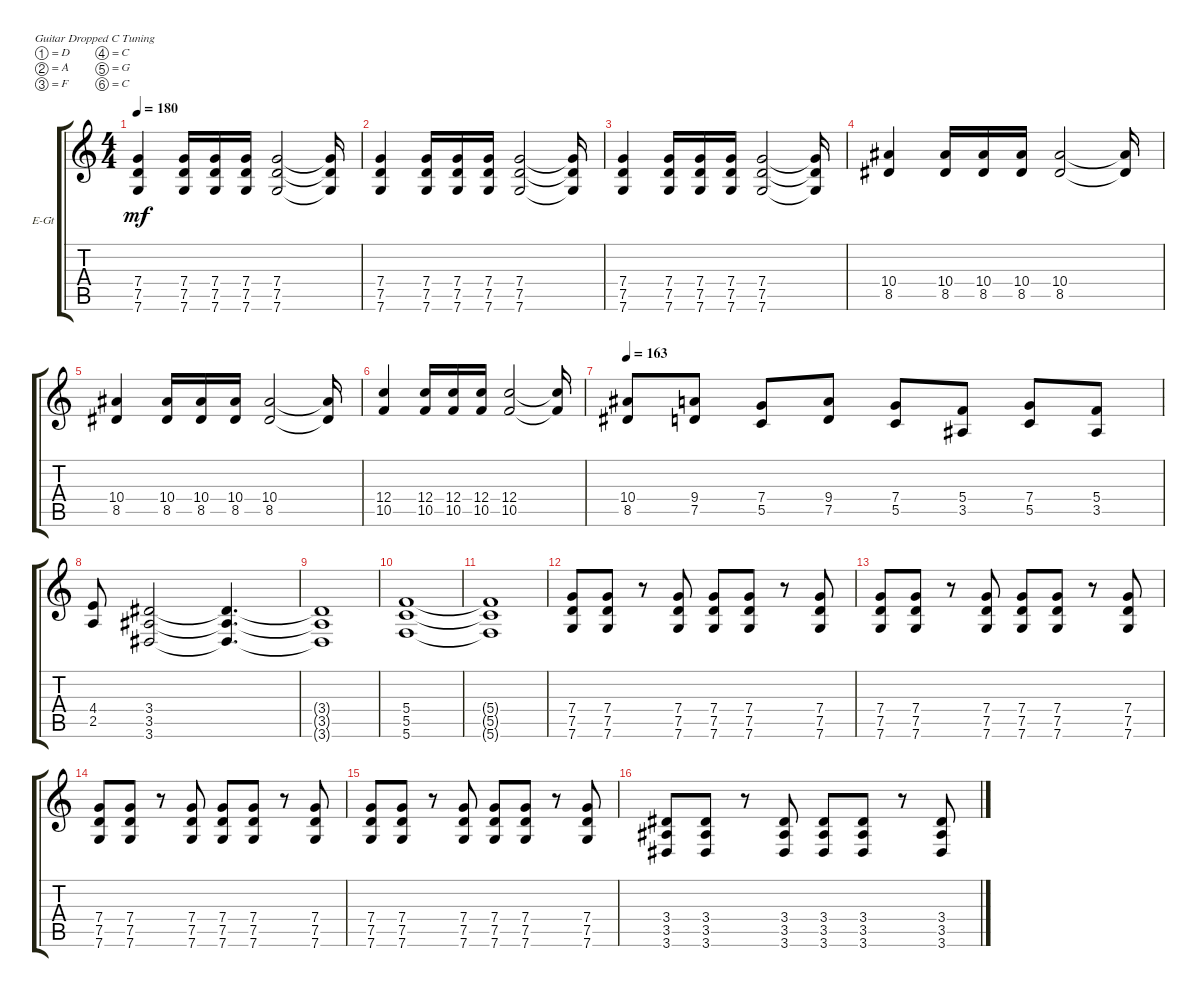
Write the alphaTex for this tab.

\defaultSystemsLayout 4
\bracketExtendMode groupsimilarinstruments
\firstSystemTrackNameOrientation horizontal
\otherSystemsTrackNameOrientation horizontal
\track ("Matt Tuck" "E-Gt") {instrument distortionguitar}
\staff {score tabs}
\tuning (D4 A3 F3 C3 G2 C2)
\ts (4 4)
\tempo 180
\clef g2
\ks c
(7.6 7.5 7.4).4{dy mf} (7.6 7.5 7.4).16 (7.6 7.5 7.4).16 (7.6 7.5 7.4).16 (7.6 7.5 7.4).2 (7.6{t} 7.5{t} 7.4{t}).16 |
(7.6 7.5 7.4).4 (7.6 7.5 7.4).16 (7.6 7.5 7.4).16 (7.6 7.5 7.4).16 (7.6 7.5 7.4).2 (7.6{t} 7.5{t} 7.4{t}).16 |
(7.6 7.5 7.4).4 (7.6 7.5 7.4).16 (7.6 7.5 7.4).16 (7.6 7.5 7.4).16 (7.6 7.5 7.4).2 (7.6{t} 7.5{t} 7.4{t}).16 |
(8.5 10.4).4 (8.5 10.4).16 (8.5 10.4).16 (8.5 10.4).16 (8.5 10.4).2 (8.5{t} 10.4{t}).16 |
(8.5 10.4).4 (8.5 10.4).16 (8.5 10.4).16 (8.5 10.4).16 (8.5 10.4).2 (8.5{t} 10.4{t}).16 |
(10.5 12.4).4 (10.5 12.4).16 (10.5 12.4).16 (10.5 12.4).16 (10.5 12.4).2 (10.5{t} 12.4{t}).16 |
\tempo 163
(10.4 8.5).8 (9.4 7.5).8 (7.4 5.5).8 (9.4 7.5).8 (7.4 5.5).8 (5.4 3.5).8 (7.4 5.5).8 (5.4 3.5).8 |
(4.4 2.5).8 (3.6 3.5 3.4).2 (3.6{t} 3.5{t} 3.4{t}).4{d} |
(3.6{t} 3.5{t} 3.4{t}).1 |
(5.4 5.5 5.6).1 |
(5.4{t} 5.5{t} 5.6{t}).1 |
(7.6 7.5 7.4).8 (7.4 7.5 7.6).8 r.8 (7.4 7.5 7.6).8 (7.6 7.5 7.4).8 (7.4 7.5 7.6).8 r.8 (7.4 7.5 7.6).8 |
(7.6 7.5 7.4).8 (7.4 7.5 7.6).8 r.8 (7.4 7.5 7.6).8 (7.6 7.5 7.4).8 (7.4 7.5 7.6).8 r.8 (7.6 7.5 7.4).8 |
(7.4 7.5 7.6).8 (7.6 7.5 7.4).8 r.8 (7.4 7.5 7.6).8 (7.6 7.5 7.4).8 (7.4 7.5 7.6).8 r.8 (7.6 7.5 7.4).8 |
(7.4 7.5 7.6).8 (7.5 7.4 7.6).8 r.8 (7.6 7.5 7.4).8 (7.4 7.5 7.6).8 (7.5 7.4 7.6).8 r.8 (7.4 7.5 7.6).8 |
(3.6 3.5 3.4).8 (3.4 3.5 3.6).8 r.8 (3.6 3.5 3.4).8 (3.4 3.5 3.6).8 (3.6 3.5 3.4).8 r.8 (3.4 3.5 3.6).8
